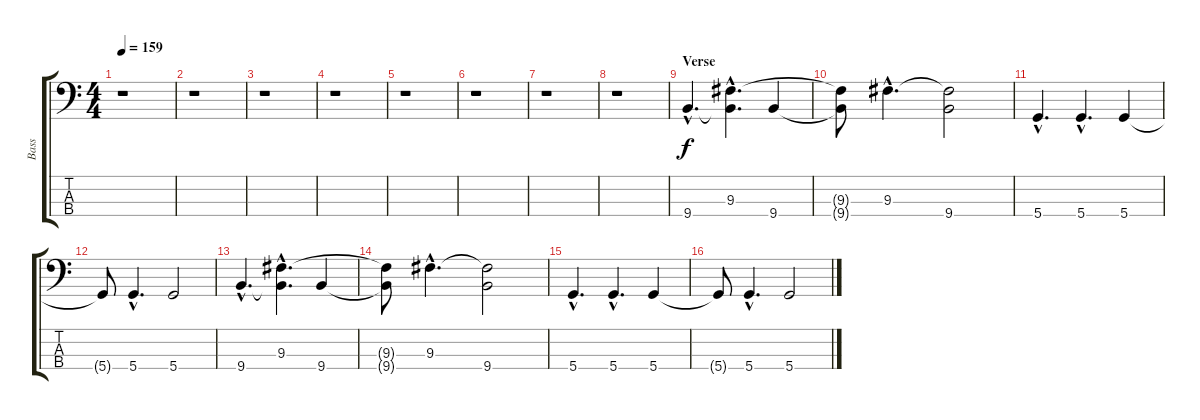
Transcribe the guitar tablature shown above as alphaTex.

\track ("Bass" "Bass") {instrument acousticbass}
\staff {score tabs}
\tuning (G2 D2 A1 D1) {hide}
\ts (4 4)
\tempo 159
\clef f4
\ks c
r.1{dy f} |
r.1 |
r.1 |
r.1 |
r.1 |
r.1 |
r.1 |
r.1 |
\section ("" "Verse")
9.4{hac}.4{d} (9.3{hac} 9.4{hac t}).4{d} 9.4.4 |
(9.3{t} 9.4{t}).8 9.3{hac}.4{d} (9.3{t} 9.4).2 |
5.4{hac}.4{d} 5.4{hac}.4{d} 5.4.4 |
5.4{t}.8 5.4{hac}.4{d} 5.4.2 |
9.4{hac}.4{d} (9.3{hac} 9.4{hac t}).4{d} 9.4.4 |
(9.3{t} 9.4{t}).8 9.3{hac}.4{d} (9.3{t} 9.4).2 |
5.4{hac}.4{d} 5.4{hac}.4{d} 5.4.4 |
5.4{t}.8 5.4{hac}.4{d} 5.4.2
